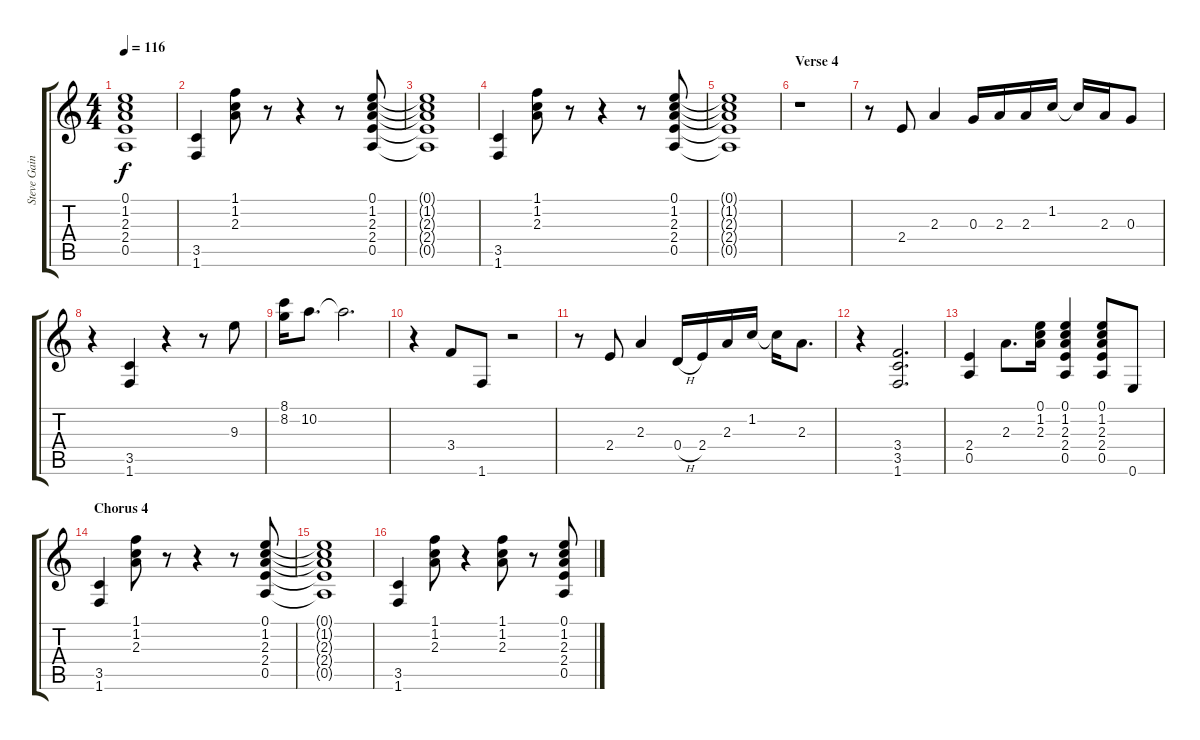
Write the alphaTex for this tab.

\track ("Steve Gaines" "Steve Gain") {instrument distortionguitar}
\staff {score tabs}
\tuning (E4 B3 G3 D3 A2 E2) {hide}
\ts (4 4)
\tempo 116
\clef g2
\ks c
(0.1{t} 1.2{t} 2.3{t} 2.4{t} 0.5{t}).1{dy f} |
(3.5 1.6).4 (1.1 1.2 2.3).8 r.8 r.4 r.8 (0.1 1.2 2.3 2.4 0.5).8 |
(0.1{t} 1.2{t} 2.3{t} 2.4{t} 0.5{t}).1 |
(3.5 1.6).4 (1.1 1.2 2.3).8 r.8 r.4 r.8 (0.1 1.2 2.3 2.4 0.5).8 |
(0.1{t} 1.2{t} 2.3{t} 2.4{t} 0.5{t}).1 |
\section ("" "Verse 4")
r.1 |
r.8 2.4.8 2.3.4 0.3.16 2.3.16 2.3.16 1.2.16 1.2{t}.16 2.3.16 0.3.8 |
r.4 (3.5 1.6).4 r.4 r.8 9.3.8 |
(8.1 8.2).16 10.2.8{d} 10.2{t}.2{d} |
r.4 3.4.8 1.6.8 r.2 |
r.8 2.4.8 2.3.4 0.4{h}.16 2.4.16 2.3.16 1.2.16 1.2{t}.16 2.3.8{d} |
r.4 (3.4 3.5 1.6).2{d} |
(2.4 0.5).4 2.3.8{d} (0.1 1.2 2.3).16 (0.1 1.2 2.3 2.4 0.5).4 (0.1 1.2 2.3 2.4 0.5).8 0.6.8 |
\section ("" "Chorus 4")
(3.5 1.6).4 (1.1 1.2 2.3).8 r.8 r.4 r.8 (0.1 1.2 2.3 2.4 0.5).8 |
(0.1{t} 1.2{t} 2.3{t} 2.4{t} 0.5{t}).1 |
(3.5 1.6).4 (1.1 1.2 2.3).8 r.4 (1.1 1.2 2.3).8 r.8 (0.1 1.2 2.3 2.4 0.5).8
